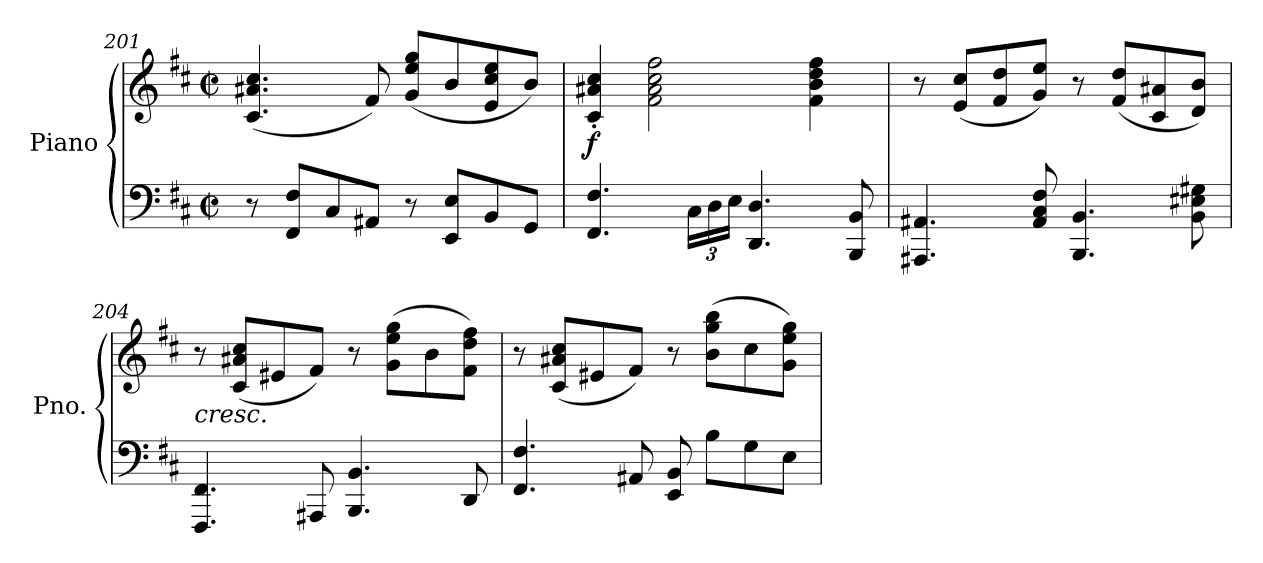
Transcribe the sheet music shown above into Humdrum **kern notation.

**kern	**kern	**dynam
*part1	*part1	*part1
*staff2	*staff1	*staff1/2
*I"Piano	*	*
*I'Pno.	*	*
*clefF4	*clefG2	*
*k[f#c#]	*k[f#c#]	*
*M2/2	*M2/2	*
*met(c|)	*met(c|)	*
=201	=201	=201
8r	(<4.c#/ 4.a#X/ 4.cc#/	.
8FF#/ 8F#/L	.	.
8C#/	.	.
8AA#X/J	8f#/)	.
8r	(<8g/ 8ee/ 8gg/L	.
8EE/ 8E/L	8b/	.
8BB/	8e/ 8cc#/ 8ee/	.
8GG/J	8b/J)	.
!!LO:LB:g=z
=202	=202	=202
!	!	!LO:DY:b
4.FF#/ 4.F#/	4c#/' 4a#X/' 4cc#/'	f
.	2f#\ 2a#\ 2cc#\ 2ff#\	.
*Xbrackettup	*	*
24C#\LL	.	.
24D\	.	.
24E\JJ	.	.
4.DD/ 4.D/	.	.
.	4f#\ 4b\ 4dd\ 4ff#\	.
8BBB/ 8BB/	.	.
=203	=203	=203
4.AAA#X/ 4.AA#X/	8r	.
.	(<8e/ 8cc#/L	.
.	8f#/ 8dd/	.
8AA#/ 8C#/ 8F#/	8g/ 8ee/J)	.
4.BBB/ 4.BB/	8r	.
.	(<8f#/ 8dd/L	.
.	8c#/ 8a#X/	.
8BB\ 8E#X\ 8G#X\	8d/ 8b/J)	.
=204	=204	=204
!	!LO:TX:b:i:t=cresc.	!
4.FFF#/ 4.FF#/	8r	.
.	(<8c#/ 8a#X/ 8cc#/L	.
.	8e#X/	.
8AAA#X/	8f#/J)	.
4.BBB/ 4.BB/	8r	.
.	(>8g\ 8ee\ 8gg\L	.
.	8b\	.
8DD/	8f#\ 8dd\ 8ff#\J)	.
=205	=205	=205
4.FF#/ 4.F#/	8r	.
.	(<8c#/ 8a#X/ 8cc#/L	.
.	8e#X/	.
8AA#X/	8f#/J)	.
8EE/ 8BB/	8r	.
8B\L	(>8b\ 8gg\ 8bb\L	.
8G\	8cc#\	.
8E\J	8g\ 8ee\ 8gg\J)	.
=	=	=
*-	*-	*-
